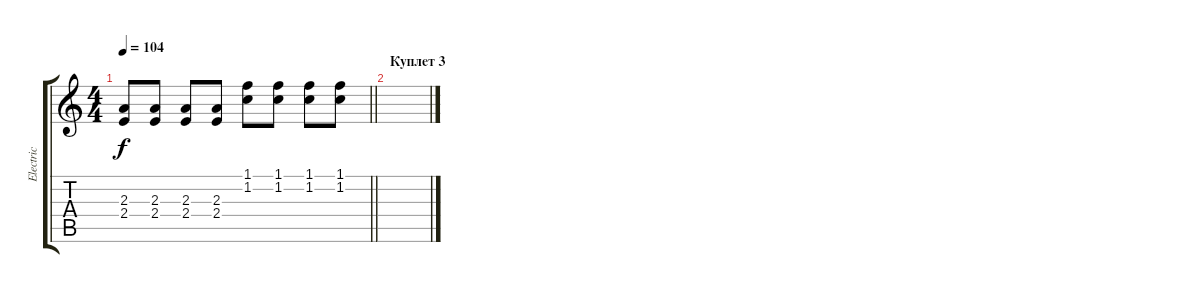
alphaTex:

\track ("Electric" "Electric") {instrument electricguitarmuted}
\staff {score tabs}
\tuning (E4 B3 G3 D3 A2 E2) {hide}
\ts (4 4)
\tempo 104
\clef g2
\barLineRight lightlight
\ks c
(2.3 2.4).8{dy f} (2.3 2.4).8 (2.3 2.4).8 (2.3 2.4).8 (1.1 1.2).8 (1.1 1.2).8 (1.1 1.2).8 (1.1 1.2).8 |
\section ("" "Куплет 3")
